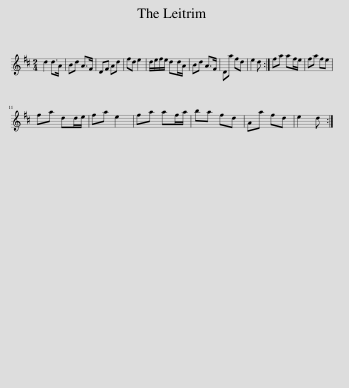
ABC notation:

X:1
L:1/8
M:2/4
I:linebreak $
K:D
V:1 treble
V:1
 d2 d>A | Bd A>F | DF Ad | fd e2 | d/e/f/e/ dd/A/ | %5
 Bd A>F | Da fd | e2 d :| fa af/e/ | fa fe |$ %10
 fa dd/e/ | fa e2 | fa af/a/ | ba fd | Aa fd | %15
 e2 d :| %16
